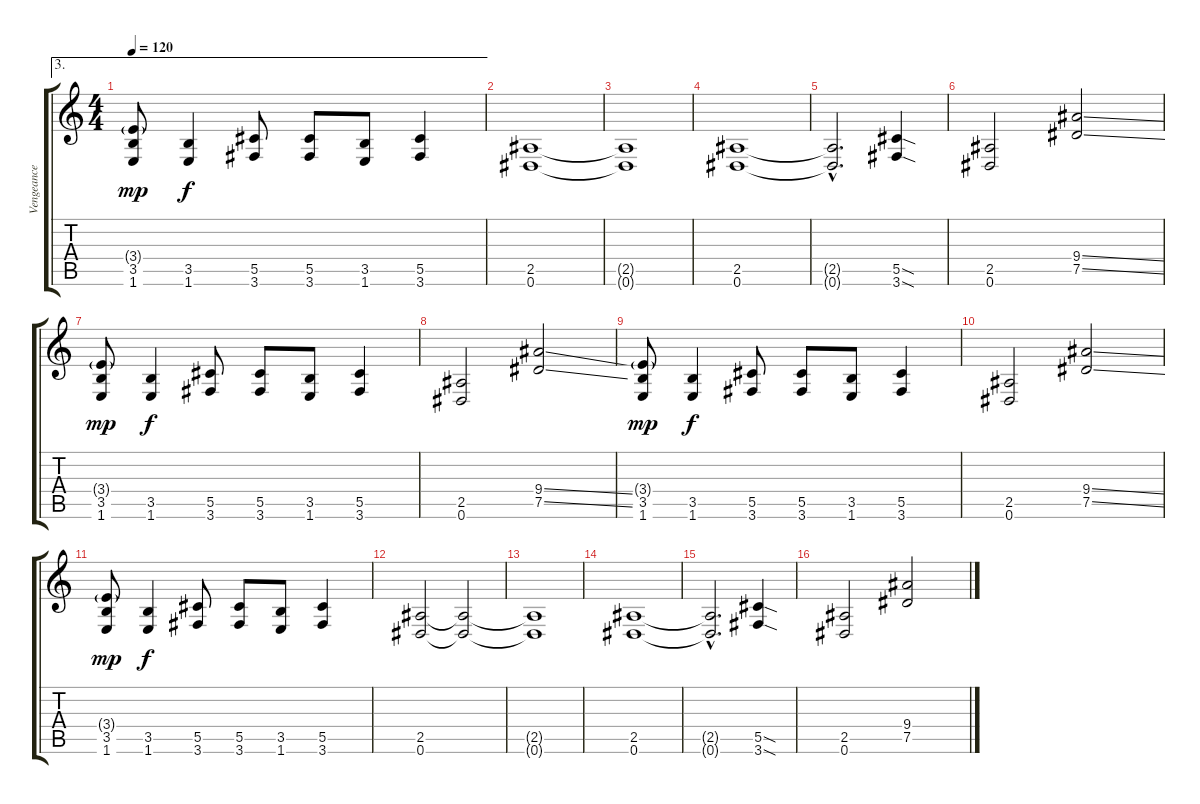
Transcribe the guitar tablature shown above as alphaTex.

\track ("Vengeance" "Vengeance") {instrument distortionguitar}
\staff {score tabs}
\tuning (Eb4 Bb3 Gb3 Db3 Ab2 Eb2) {hide}
\ae 3
\ts (4 4)
\tempo 120
\clef g2
\ks c
(3.4{g} 3.5 1.6).8{dy mp} (3.5 1.6).4{dy f} (5.5 3.6).8 (5.5 3.6).8 (3.5 1.6).8 (5.5 3.6).4 |
(2.5 0.6).1 |
(2.5{t} 0.6{t}).1 |
(2.5 0.6).1 |
(2.5{hac t} 0.6{hac t}).2{d} (5.5{sod} 3.6{sod}).4 |
(2.5 0.6).2 (9.4{ss} 7.5{ss}).2 |
(3.4{g} 3.5 1.6).8{dy mp} (3.5 1.6).4{dy f} (5.5 3.6).8 (5.5 3.6).8 (3.5 1.6).8 (5.5 3.6).4 |
(2.5 0.6).2{volume 16} (9.4{ss} 7.5{ss}).2{volume 10} |
(3.4{g} 3.5 1.6).8{dy mp} (3.5 1.6).4{dy f} (5.5 3.6).8 (5.5 3.6).8 (3.5 1.6).8 (5.5 3.6).4 |
(2.5 0.6).2 (9.4{ss} 7.5{ss}).2 |
(3.4{g} 3.5 1.6).8{dy mp} (3.5 1.6).4{dy f} (5.5 3.6).8 (5.5 3.6).8 (3.5 1.6).8 (5.5 3.6).4 |
(2.5 0.6).2{volume 10} (2.5{t} 0.6{t}).2{volume 4} |
(2.5{t} 0.6{t}).1 |
(2.5 0.6).1 |
(2.5{hac t} 0.6{hac t}).2{d} (5.5{sod} 3.6{sod}).4 |
(2.5 0.6).2 (9.4{ss} 7.5{ss}).2
